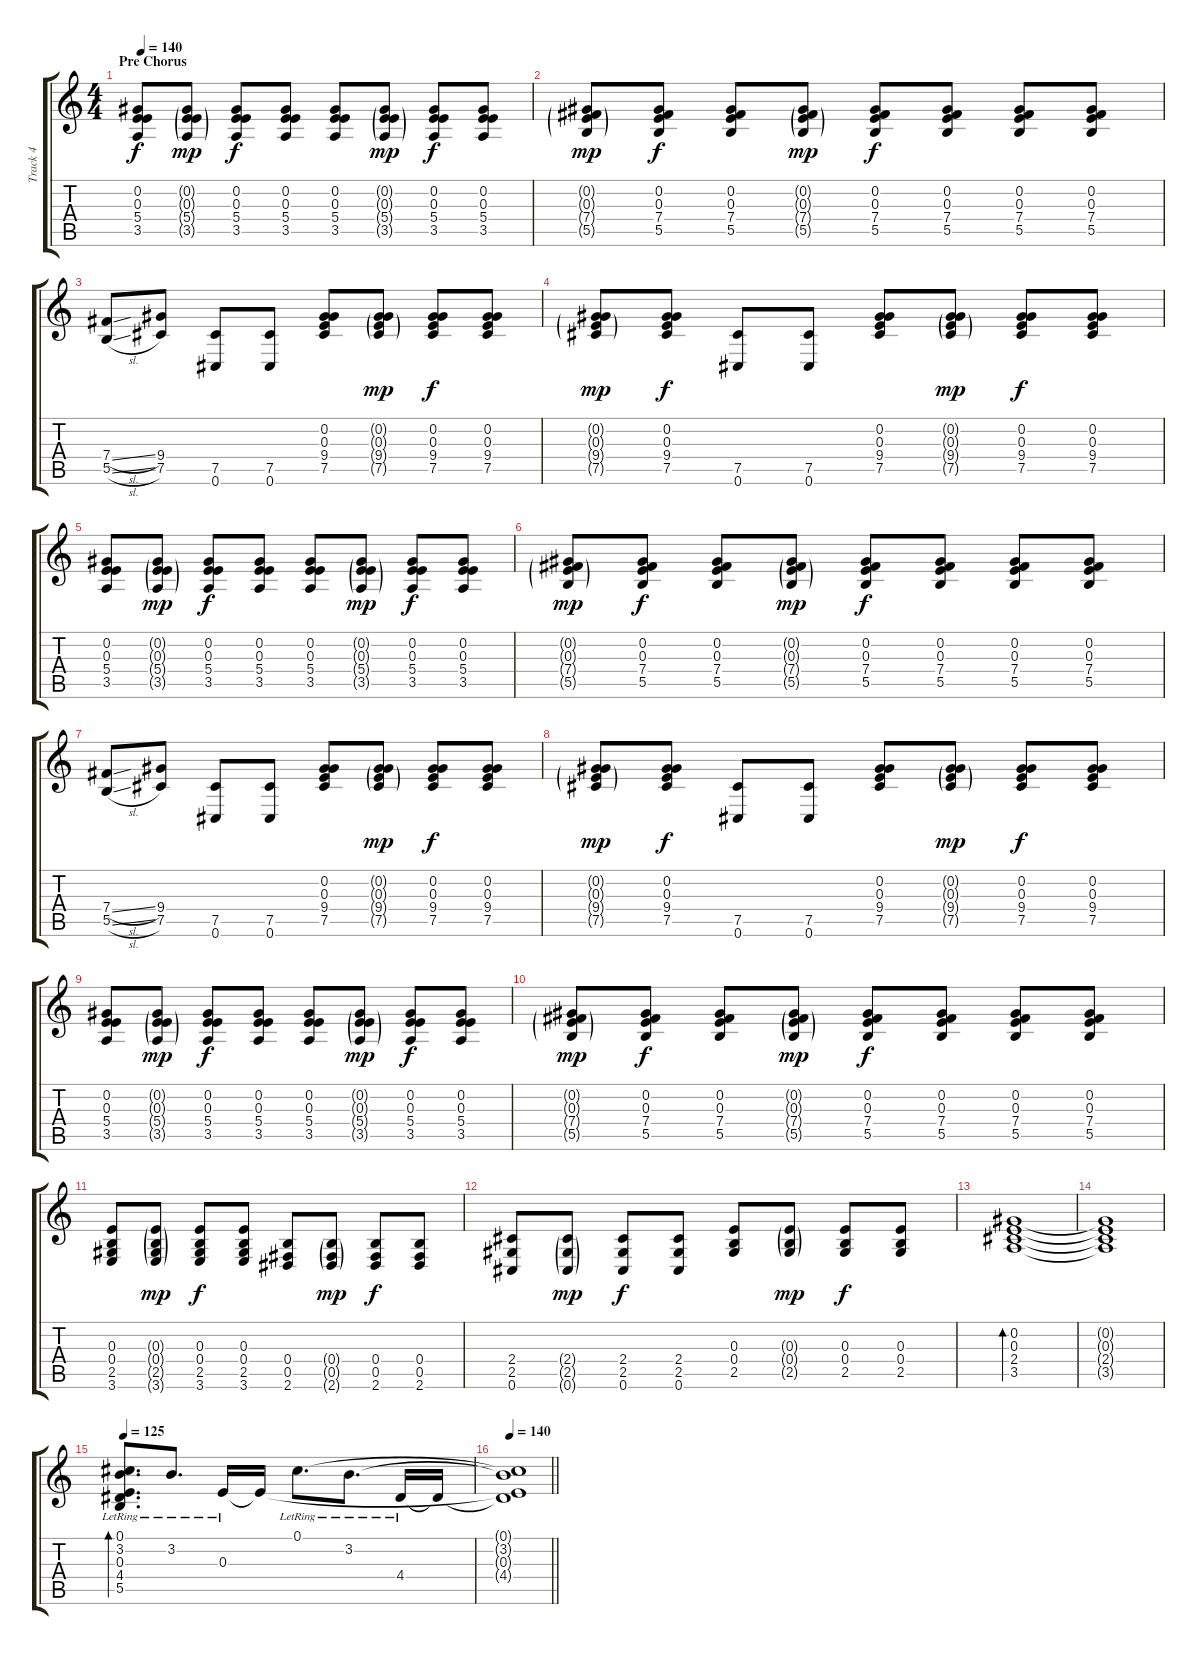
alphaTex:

\track ("Track 4" "Track 4") {instrument acousticguitarsteel}
\staff {score tabs}
\tuning (Db4 Ab3 E3 B2 Gb2 Db2) {hide}
\ts (4 4)
\section ("" "Pre Chorus")
\tempo 140
\clef g2
\ks c
(0.2 0.3 5.4 3.5).8{dy f instrument acousticguitarsteel} (0.2{g} 0.3{g} 5.4{g} 3.5{g}).8{dy mp} (0.2 0.3 5.4 3.5).8{dy f} (0.2 0.3 5.4 3.5).8 (0.2 0.3 5.4 3.5).8 (0.2{g} 0.3{g} 5.4{g} 3.5{g}).8{dy mp} (0.2 0.3 5.4 3.5).8{dy f} (0.2 0.3 5.4 3.5).8 |
(0.2{g} 0.3{g} 7.4{g} 5.5{g}).8{dy mp} (0.2 0.3 7.4 5.5).8{dy f} (0.2 0.3 7.4 5.5).8 (0.2{g} 0.3{g} 7.4{g} 5.5{g}).8{dy mp} (0.2 0.3 7.4 5.5).8{dy f} (0.2 0.3 7.4 5.5).8 (0.2 0.3 7.4 5.5).8 (0.2 0.3 7.4 5.5).8 |
(7.4{sl} 5.5{sl}).8 (9.4 7.5).8 (7.5 0.6).8 (7.5 0.6).8 (0.2 0.3 9.4 7.5).8 (0.2{g} 0.3{g} 9.4{g} 7.5{g}).8{dy mp} (0.2 0.3 9.4 7.5).8{dy f} (0.2 0.3 9.4 7.5).8 |
(0.2{g} 0.3{g} 9.4{g} 7.5{g}).8{dy mp} (0.2 0.3 9.4 7.5).8{dy f} (7.5 0.6).8 (7.5 0.6).8 (0.2 0.3 9.4 7.5).8 (0.2{g} 0.3{g} 9.4{g} 7.5{g}).8{dy mp} (0.2 0.3 9.4 7.5).8{dy f} (0.2 0.3 9.4 7.5).8 |
(0.2 0.3 5.4 3.5).8 (0.2{g} 0.3{g} 5.4{g} 3.5{g}).8{dy mp} (0.2 0.3 5.4 3.5).8{dy f} (0.2 0.3 5.4 3.5).8 (0.2 0.3 5.4 3.5).8 (0.2{g} 0.3{g} 5.4{g} 3.5{g}).8{dy mp} (0.2 0.3 5.4 3.5).8{dy f} (0.2 0.3 5.4 3.5).8 |
(0.2{g} 0.3{g} 7.4{g} 5.5{g}).8{dy mp} (0.2 0.3 7.4 5.5).8{dy f} (0.2 0.3 7.4 5.5).8 (0.2{g} 0.3{g} 7.4{g} 5.5{g}).8{dy mp} (0.2 0.3 7.4 5.5).8{dy f} (0.2 0.3 7.4 5.5).8 (0.2 0.3 7.4 5.5).8 (0.2 0.3 7.4 5.5).8 |
(7.4{sl} 5.5{sl}).8 (9.4 7.5).8 (7.5 0.6).8 (7.5 0.6).8 (0.2 0.3 9.4 7.5).8 (0.2{g} 0.3{g} 9.4{g} 7.5{g}).8{dy mp} (0.2 0.3 9.4 7.5).8{dy f} (0.2 0.3 9.4 7.5).8 |
(0.2{g} 0.3{g} 9.4{g} 7.5{g}).8{dy mp} (0.2 0.3 9.4 7.5).8{dy f} (7.5 0.6).8 (7.5 0.6).8 (0.2 0.3 9.4 7.5).8 (0.2{g} 0.3{g} 9.4{g} 7.5{g}).8{dy mp} (0.2 0.3 9.4 7.5).8{dy f} (0.2 0.3 9.4 7.5).8 |
(0.2 0.3 5.4 3.5).8 (0.2{g} 0.3{g} 5.4{g} 3.5{g}).8{dy mp} (0.2 0.3 5.4 3.5).8{dy f} (0.2 0.3 5.4 3.5).8 (0.2 0.3 5.4 3.5).8 (0.2{g} 0.3{g} 5.4{g} 3.5{g}).8{dy mp} (0.2 0.3 5.4 3.5).8{dy f} (0.2 0.3 5.4 3.5).8 |
(0.2{g} 0.3{g} 7.4{g} 5.5{g}).8{dy mp} (0.2 0.3 7.4 5.5).8{dy f} (0.2 0.3 7.4 5.5).8 (0.2{g} 0.3{g} 7.4{g} 5.5{g}).8{dy mp} (0.2 0.3 7.4 5.5).8{dy f} (0.2 0.3 7.4 5.5).8 (0.2 0.3 7.4 5.5).8 (0.2 0.3 7.4 5.5).8 |
(0.3 0.4 2.5 3.6).8 (0.3{g} 0.4{g} 2.5{g} 3.6{g}).8{dy mp} (0.3 0.4 2.5 3.6).8{dy f} (0.3 0.4 2.5 3.6).8 (0.4 0.5 2.6).8 (0.4{g} 0.5{g} 2.6{g}).8{dy mp} (0.4 0.5 2.6).8{dy f} (0.4 0.5 2.6).8 |
(2.4 2.5 0.6).8 (2.4{g} 2.5{g} 0.6{g}).8{dy mp} (2.4 2.5 0.6).8{dy f} (2.4 2.5 0.6).8 (0.3 0.4 2.5).8 (0.3{g} 0.4{g} 2.5{g}).8{dy mp} (0.3 0.4 2.5).8{dy f} (0.3 0.4 2.5).8 |
(0.2 0.3 2.4 3.5).1{bd 240} |
(0.2{t} 0.3{t} 2.4{t} 3.5{t}).1 |
\tempo 125
(0.1{lr} 3.2{lr} 0.3{lr} 4.4{lr} 5.5{lr}).8{d bd 30} 3.2{lr}.8{d} 0.3{lr}.16 0.3{t}.16 0.1{lr}.8{d} 3.2{lr}.8{d} 4.4{lr}.16 4.4{t}.16 |
\tempo 140
\barLineRight lightlight
(0.1{t} 3.2{t} 0.3{t} 4.4{t}).1
